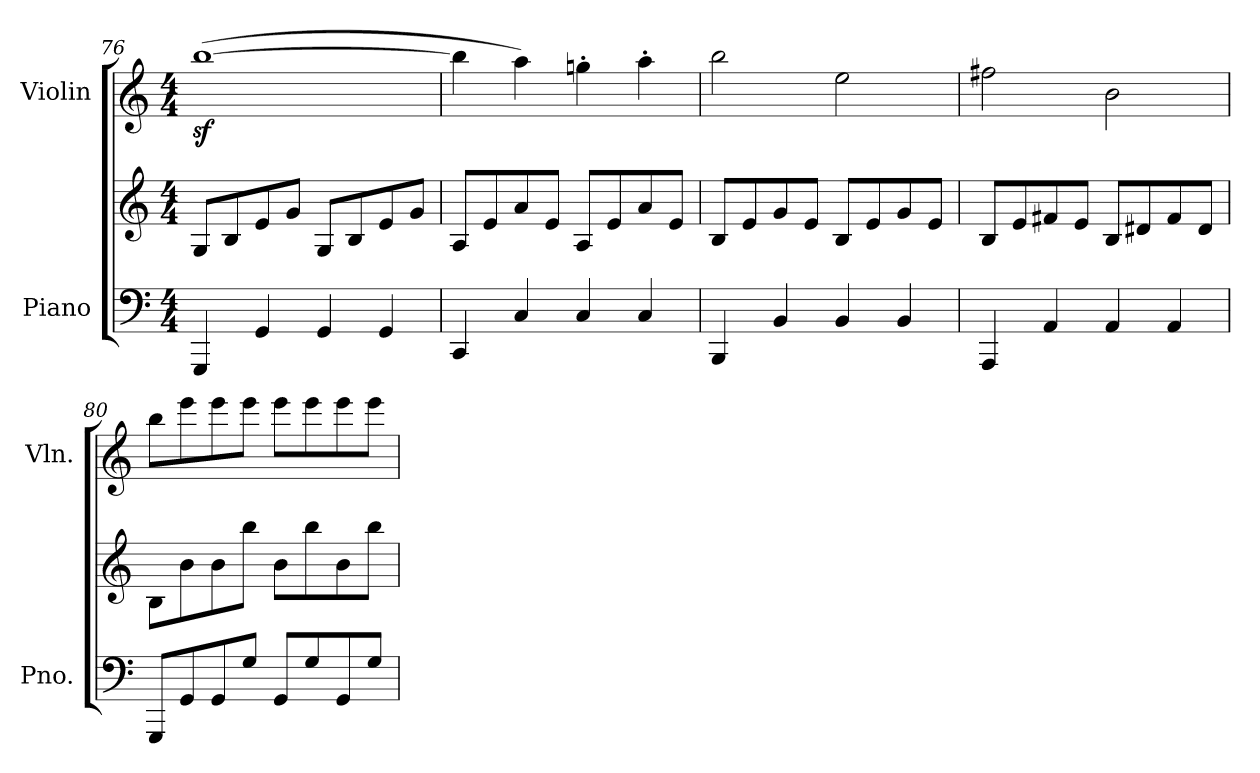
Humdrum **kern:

**kern	**kern	**dynam	**kern
*part2	*part2	*part2	*part1
*staff3	*staff2	*staff2/3	*staff1
*I"Piano	*	*	*I"Violin
*I'Pno.	*	*	*I'Vln.
!!LO:LB:g=z
*clefF4	*clefG2	*	*clefG2
*k[]	*k[]	*	*k[]
*M4/4	*M4/4	*	*M4/4
=76	=76	=76	=76
4GGG/	8G/L	.	(>[1bbz<
.	8B/	.	.
4GG/	8e/	.	.
.	8g/J	.	.
4GG/	8G/L	.	.
.	8B/	.	.
4GG/	8e/	.	.
.	8g/J	.	.
=77	=77	=77	=77
4CC/	8A/L	.	4bb\]
.	8e/	.	.
4C/	8a/	.	4aa\)
.	8e/J	.	.
4C/	8A/L	.	4ggn'\
.	8e/	.	.
4C/	8a/	.	4aa'\
.	8e/J	.	.
=78	=78	=78	=78
4BBB/	8B/L	.	2bb\
.	8e/	.	.
4BB/	8g/	.	.
.	8e/J	.	.
4BB/	8B/L	.	2ee\
.	8e/	.	.
4BB/	8g/	.	.
.	8e/J	.	.
=79	=79	=79	=79
4AAA/	8B/L	.	2ff#X\
.	8e/	.	.
4AA/	8f#X/	.	.
.	8e/J	.	.
4AA/	8B/L	.	2b\
.	8d#X/	.	.
4AA/	8f#/	.	.
.	8d#/J	.	.
!!LO:PB:g=z
=80	=80	=80	=80
!	!	!LO:DY:b=2	!
!	!	!LO:DY:n=1:b	!
8GGG/L	8B\L	mf mf	8bb\L
8GG/	8b\	.	8eee\
8GG/	8b\	.	8eee\
8G/J	8bb\J	.	8eee\J
8GG/L	8b\L	.	8eee\L
8G/	8bb\	.	8eee\
8GG/	8b\	.	8eee\
8G/J	8bb\J	.	8eee\J
=	=	=	=
*-	*-	*-	*-
